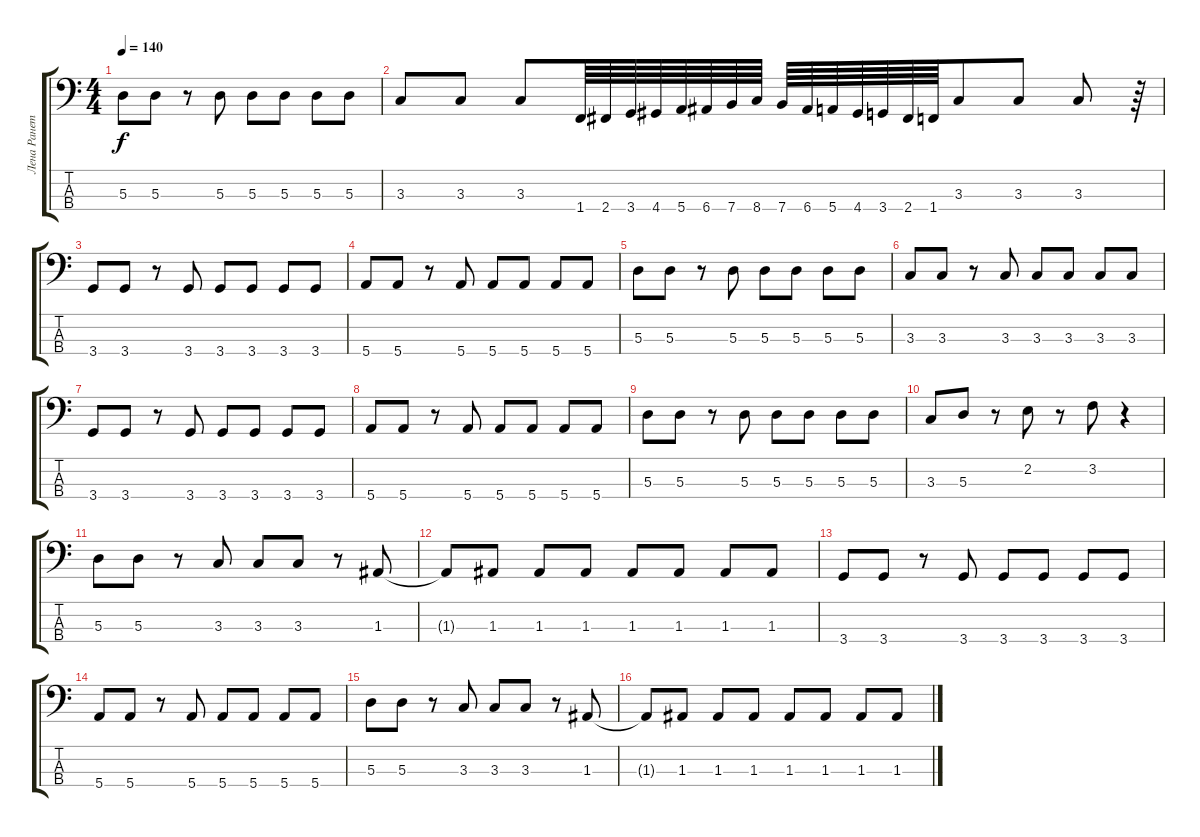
\track ("Лена Ранетка" "Лена Ранет") {instrument electricbassfinger}
\staff {score tabs}
\tuning (G2 D2 A1 E1) {hide}
\ts (4 4)
\tempo 140
\clef f4
\ks c
5.3.8{dy f} 5.3.8 r.8 5.3.8 5.3.8 5.3.8 5.3.8 5.3.8 |
3.3.8 3.3.8 3.3.8 1.4.64 2.4.64 3.4.64 4.4.64 5.4.64 6.4.64 7.4.64 8.4.64 7.4.64 6.4.64 5.4.64 4.4.64 3.4.64 2.4.64 1.4.64 3.3.8 3.3.8 3.3.8 r.64 |
3.4.8 3.4.8 r.8 3.4.8 3.4.8 3.4.8 3.4.8 3.4.8 |
5.4.8 5.4.8 r.8 5.4.8 5.4.8 5.4.8 5.4.8 5.4.8 |
5.3.8 5.3.8 r.8 5.3.8 5.3.8 5.3.8 5.3.8 5.3.8 |
3.3.8 3.3.8 r.8 3.3.8 3.3.8 3.3.8 3.3.8 3.3.8 |
3.4.8 3.4.8 r.8 3.4.8 3.4.8 3.4.8 3.4.8 3.4.8 |
5.4.8 5.4.8 r.8 5.4.8 5.4.8 5.4.8 5.4.8 5.4.8 |
5.3.8 5.3.8 r.8 5.3.8 5.3.8 5.3.8 5.3.8 5.3.8 |
3.3.8 5.3.8 r.8 2.2.8 r.8 3.2.8 r.4 |
5.3.8 5.3.8 r.8 3.3.8 3.3.8 3.3.8 r.8 1.3.8 |
1.3{t}.8 1.3.8 1.3.8 1.3.8 1.3.8 1.3.8 1.3.8 1.3.8 |
3.4.8 3.4.8 r.8 3.4.8 3.4.8 3.4.8 3.4.8 3.4.8 |
5.4.8 5.4.8 r.8 5.4.8 5.4.8 5.4.8 5.4.8 5.4.8 |
5.3.8 5.3.8 r.8 3.3.8 3.3.8 3.3.8 r.8 1.3.8 |
1.3{t}.8 1.3.8 1.3.8 1.3.8 1.3.8 1.3.8 1.3.8 1.3.8
